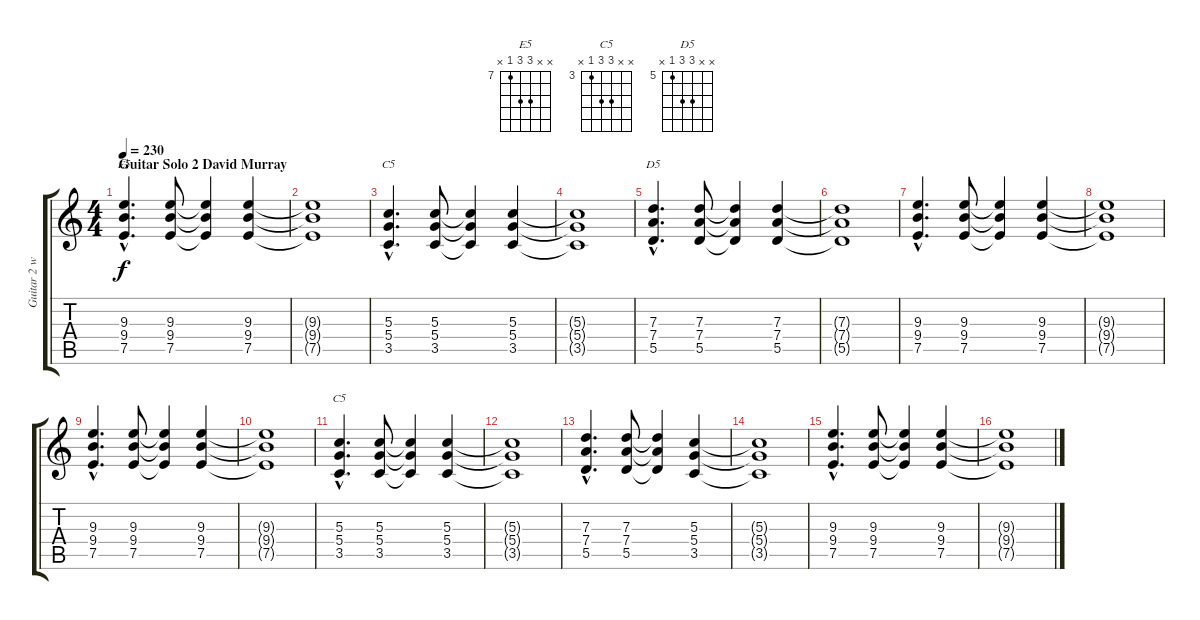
\track ("Guitar 2 w/Distortion" "Guitar 2 w") {instrument distortionguitar}
\staff {score tabs}
\tuning (E4 B3 G3 D3 A2 E2) {hide}
\chord ("E5" x x 9 9 7 x) {firstfret 7}
\chord ("C5" x x 5 5 3 x)
\chord ("D5" x x 7 7 5 x) {firstfret 5}
\chord ("C5" x x 5 5 3 x) {firstfret 3}
\ts (4 4)
\section ("" "Guitar Solo 2 David Murray")
\tempo 230
\clef g2
\ks c
(9.3{hac} 9.4{hac} 7.5{hac}).4{d ch "E5" dy f} (9.3 9.4 7.5).8 (9.3{t} 9.4{t} 7.5{t}).4 (9.3 9.4 7.5).4 |
(9.3{t} 9.4{t} 7.5{t}).1 |
(5.3{hac} 5.4{hac} 3.5{hac}).4{d ch "C5"} (5.3 5.4 3.5).8 (5.3{t} 5.4{t} 3.5{t}).4 (5.3 5.4 3.5).4 |
(5.3{t} 5.4{t} 3.5{t}).1 |
(7.3{hac} 7.4{hac} 5.5{hac}).4{d ch "D5"} (7.3 7.4 5.5).8 (7.3{t} 7.4{t} 5.5{t}).4 (7.3 7.4 5.5).4 |
(7.3{t} 7.4{t} 5.5{t}).1 |
(9.3{hac} 9.4{hac} 7.5{hac}).4{d} (9.3 9.4 7.5).8 (9.3{t} 9.4{t} 7.5{t}).4 (9.3 9.4 7.5).4 |
(9.3{t} 9.4{t} 7.5{t}).1 |
(9.3{hac} 9.4{hac} 7.5{hac}).4{d} (9.3 9.4 7.5).8 (9.3{t} 9.4{t} 7.5{t}).4 (9.3 9.4 7.5).4 |
(9.3{t} 9.4{t} 7.5{t}).1 |
(5.3{hac} 5.4{hac} 3.5{hac}).4{d ch "C5"} (5.3 5.4 3.5).8 (5.3{t} 5.4{t} 3.5{t}).4 (5.3 5.4 3.5).4 |
(5.3{t} 5.4{t} 3.5{t}).1 |
(7.3{hac} 7.4{hac} 5.5{hac}).4{d} (7.3 7.4 5.5).8 (7.3{t} 7.4{t} 5.5{t}).4 (5.3 5.4 3.5).4 |
(5.3{t} 5.4{t} 3.5{t}).1 |
(9.3{hac} 9.4{hac} 7.5{hac}).4{d} (9.3 9.4 7.5).8 (9.3{t} 9.4{t} 7.5{t}).4 (9.3 9.4 7.5).4 |
(9.3{t} 9.4{t} 7.5{t}).1
